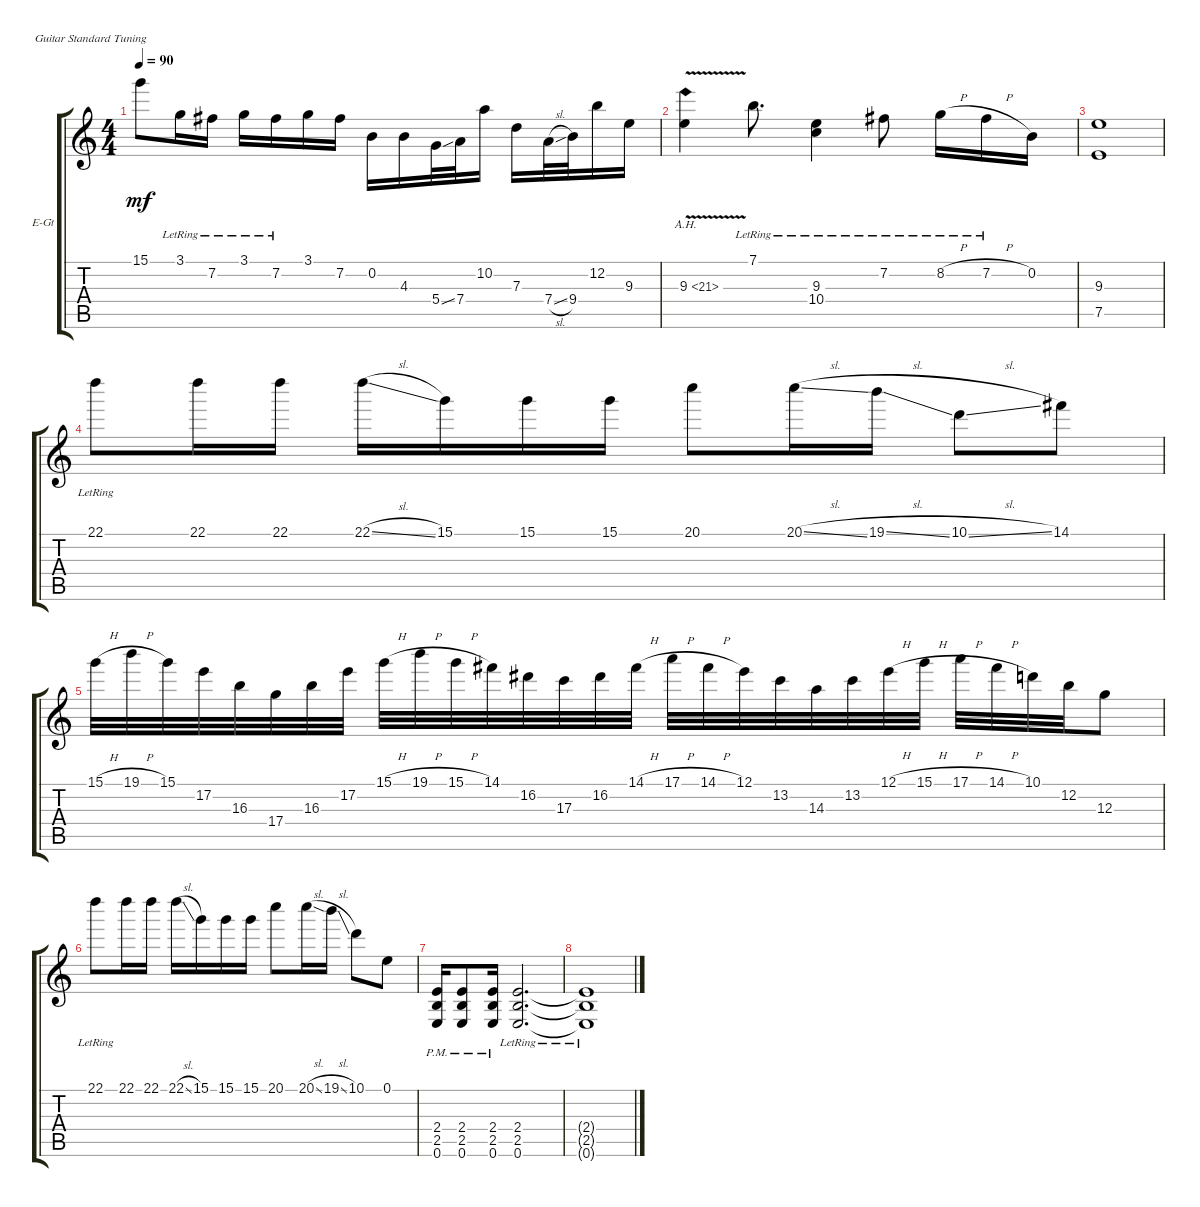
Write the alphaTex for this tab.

\defaultSystemsLayout 4
\bracketExtendMode groupsimilarinstruments
\firstSystemTrackNameOrientation horizontal
\otherSystemsTrackNameOrientation horizontal
\track ("Electric Guitar" "E-Gt") {instrument distortionguitar}
\staff {score tabs}
\tuning (E4 B3 G3 D3 A2 E2)
\ts (4 4)
\tempo 90
\clef g2
\ks c
15.1.8{dy mf} 3.1{lr}.16 7.2{lr}.16 3.1{lr}.16 7.2{lr}.16 3.1.16 7.2.16 0.2.16 4.3.16 5.4{ss}.32 7.4.32 10.2.16 7.3.16 7.4{sl}.32 9.4.32 12.2.16 9.3.16 |
9.3{ah 12 v}.4 7.1{lr}.8{d} (10.4{lr} 9.3{lr}).4 7.2{lr}.8 8.2{h lr}.16 7.2{h lr}.16 0.2.16 |
(7.5 9.3).1 |
22.1{lr}.8 22.1.16 22.1.16 22.1{sl}.16 15.1.16 15.1.16 15.1.16 20.1.8 20.1{sl}.16 19.1{sl}.16 10.1{sl}.8 14.1.8 |
15.1{h}.32 19.1{h}.32 15.1.32 17.2.32 16.3.32 17.4.32 16.3.32 17.2.32 15.1{h}.32 19.1{h}.32 15.1{h}.32 14.1.32 16.2.32 17.3.32 16.2.32 14.1{h}.32 17.1{h}.32 14.1{h}.32 12.1.32 13.2.32 14.3.32 13.2.32 12.1{h}.32 15.1{h}.32 17.1{h}.32 14.1{h}.32 10.1.32 12.2.32 12.3.8 |
22.1{lr}.8 22.1.16 22.1.16 22.1{sl}.16 15.1.16 15.1.16 15.1.16 20.1.8 20.1{sl}.16 19.1{sl}.16 10.1.8 0.1.8 |
(0.6{pm} 2.5{pm} 2.4{pm}).16 (0.6{pm} 2.5{pm} 2.4{pm}).8 (0.6{pm} 2.5{pm} 2.4{pm}).16 (0.6{lr} 2.5{lr} 2.4{lr}).2{d} |
(0.6{lr t} 2.5{lr t} 2.4{lr t}).1
